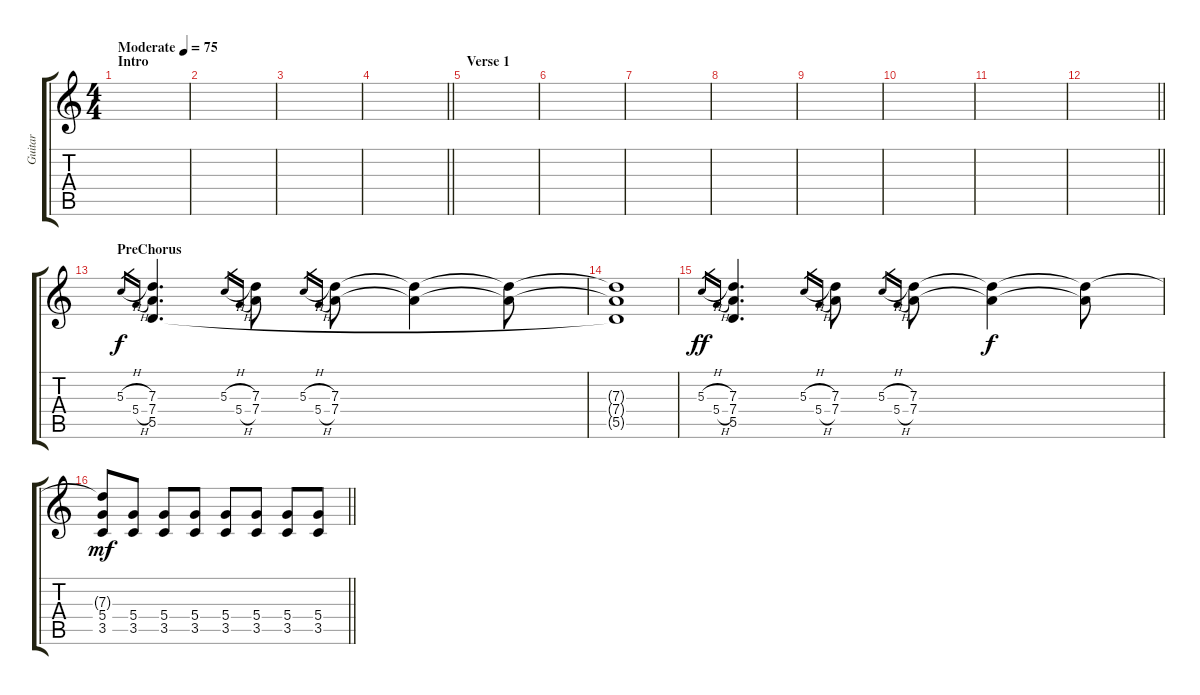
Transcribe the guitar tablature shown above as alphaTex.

\track ("Guitar" "Guitar") {instrument overdrivenguitar}
\staff {score tabs}
\tuning (E4 B3 G3 D3 A2 E2) {hide}
\ts (4 4)
\section ("" "Intro")
\tempo (75 "Moderate")
\clef g2
\ks c
|
|
|
\barLineRight lightlight
|
\section ("" "Verse 1")
|
|
|
|
|
|
|
\barLineRight lightlight
|
\section ("" "PreChorus")
5.3{h}.16{gr} 5.4{h}.16{gr} (7.3 7.4 5.5).4{d} 5.3{h}.16{gr} 5.4{h}.16{gr} (7.3 7.4).8 5.3{h}.16{gr} 5.4{h}.16{gr} (7.3 7.4).8 (7.3{t} 7.4{t}).4{dy f} (7.3{t} 7.4{t}).8 |
(7.3{t} 7.4{t} 5.5{t}).1 |
5.3{h}.16{gr dy ff} 5.4{h}.16{gr} (7.3 7.4 5.5).4{d} 5.3{h}.16{gr} 5.4{h}.16{gr} (7.3 7.4).8 5.3{h}.16{gr} 5.4{h}.16{gr} (7.3 7.4).8 (7.3{t} 7.4{t}).4{dy f} (7.3{t} 7.4{t}).8 |
\barLineRight lightlight
(7.3{t} 5.4 3.5).8{dy mf} (5.4 3.5).8 (5.4 3.5).8 (5.4 3.5).8 (5.4 3.5).8 (5.4 3.5).8 (5.4 3.5).8 (5.4 3.5).8
